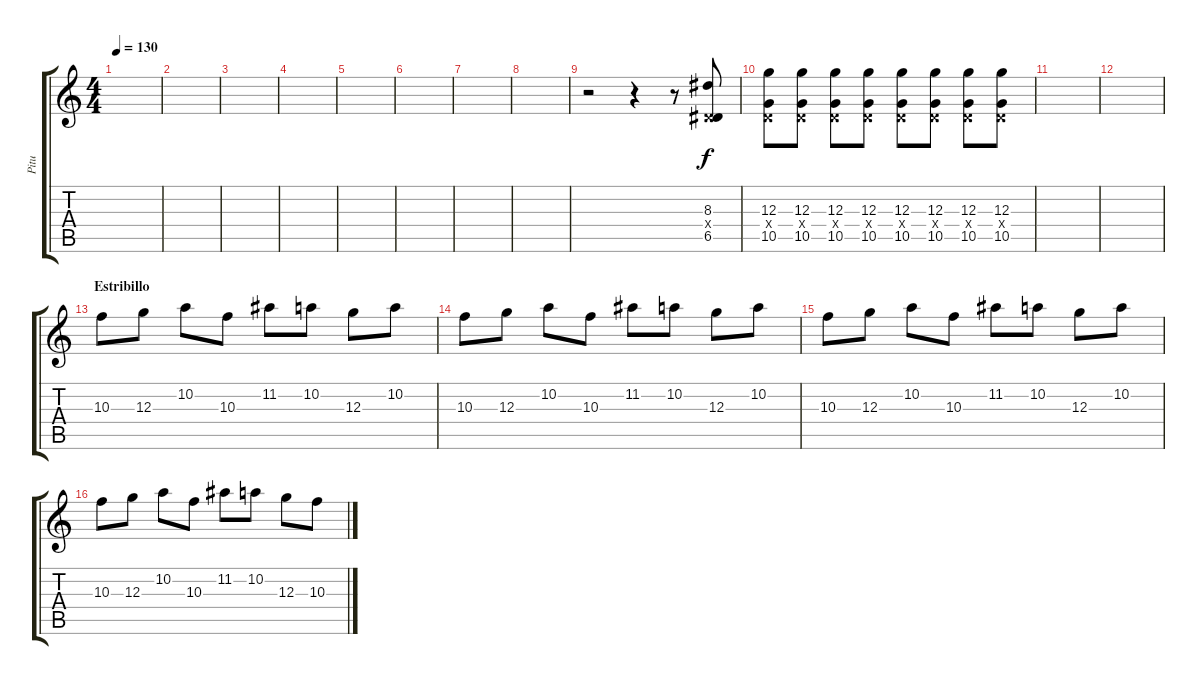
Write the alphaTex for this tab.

\track ("Pitu" "Pitu") {instrument overdrivenguitar}
\staff {score tabs}
\tuning (E4 B3 G3 D3 A2 E2) {hide}
\ts (4 4)
\tempo 130
\clef g2
\ks c
|
|
|
|
|
|
|
|
r.2 r.4 r.8 (8.3 0.4{x} 6.5).8 |
(12.3 0.4{x} 10.5).8 (12.3 0.4{x} 10.5).8 (12.3 0.4{x} 10.5).8 (12.3 0.4{x} 10.5).8 (12.3 0.4{x} 10.5).8 (12.3 0.4{x} 10.5).8 (12.3 0.4{x} 10.5).8 (12.3 0.4{x} 10.5).8 |
|
|
\section ("" "Estribillo")
10.3.8{volume 10} 12.3.8 10.2.8 10.3.8 11.2.8 10.2.8 12.3.8 10.2.8 |
10.3.8 12.3.8 10.2.8 10.3.8 11.2.8 10.2.8 12.3.8 10.2.8 |
10.3.8 12.3.8 10.2.8 10.3.8 11.2.8 10.2.8 12.3.8 10.2.8 |
10.3.8 12.3.8 10.2.8 10.3.8 11.2.8 10.2.8 12.3.8 10.3.8
